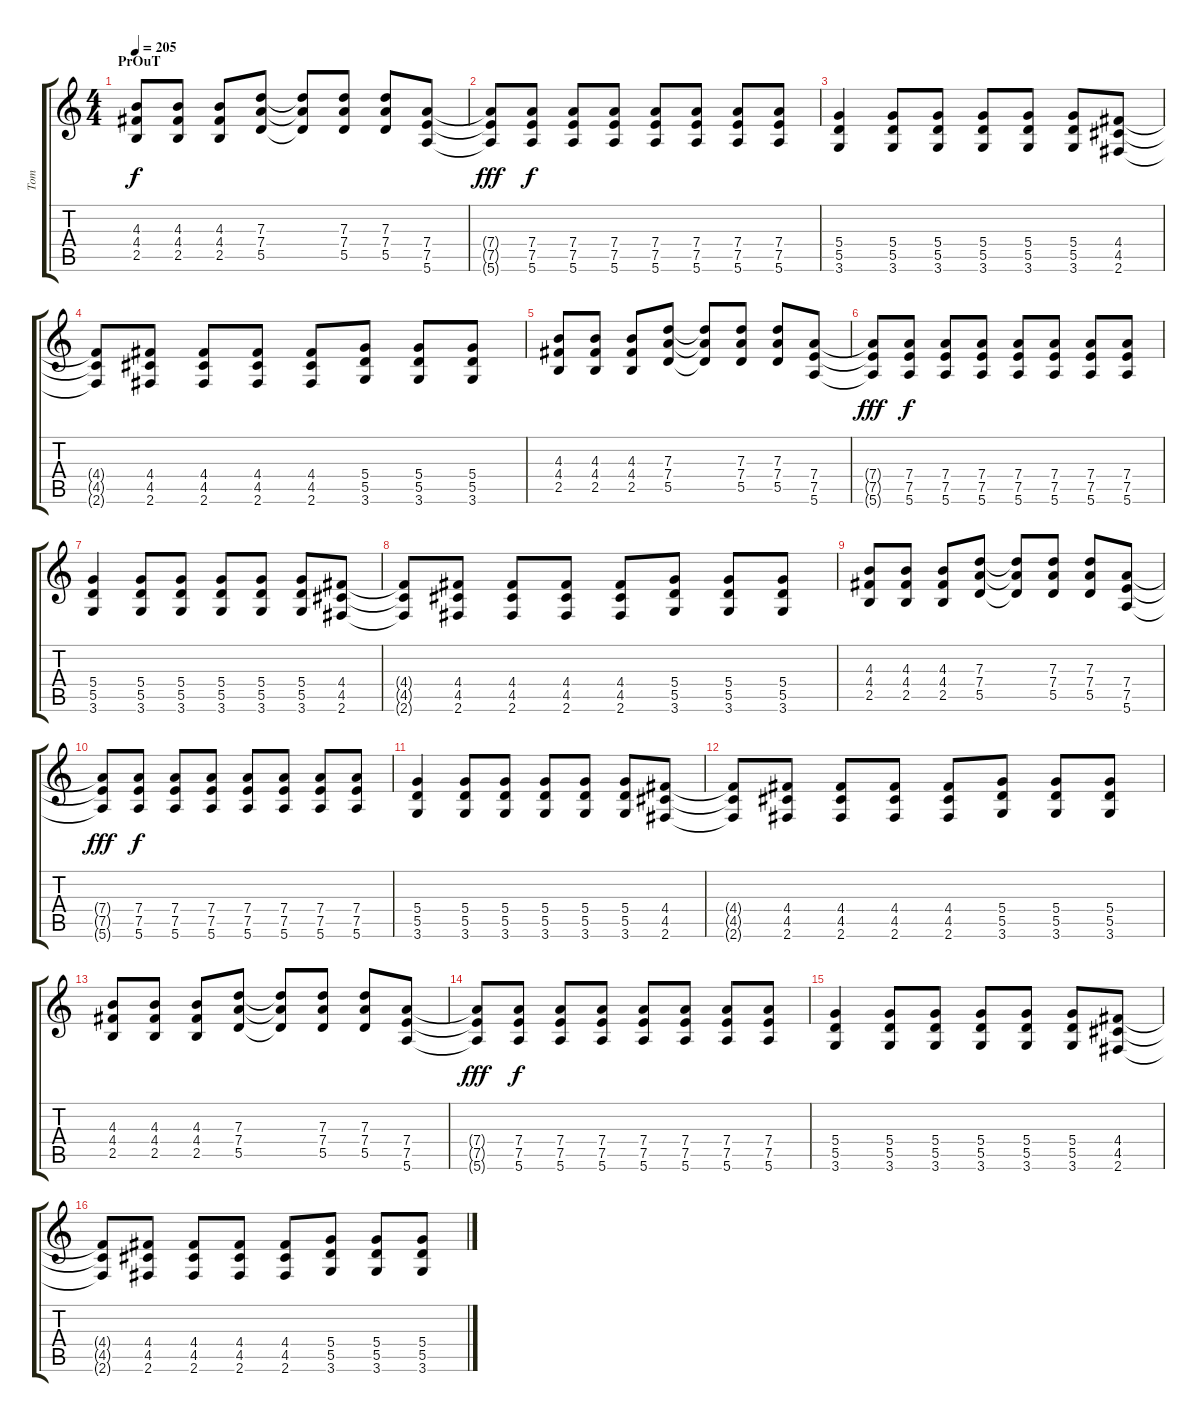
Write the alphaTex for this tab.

\track ("Tom" "Tom") {instrument distortionguitar}
\staff {score tabs}
\tuning (E4 B3 G3 D3 A2 E2) {hide}
\ts (4 4)
\section ("" "PrOuT")
\tempo 205
\clef g2
\ks c
(4.3 4.4 2.5).8{dy f} (4.3 4.4 2.5).8 (4.3 4.4 2.5).8 (7.3 7.4 5.5).8 (7.3{t} 7.4{t} 5.5{t}).8 (7.3 7.4 5.5).8 (7.3 7.4 5.5).8 (7.4 7.5 5.6).8 |
(7.4{t} 7.5{t} 5.6{t}).8{dy fff} (7.4 7.5 5.6).8{dy f} (7.4 7.5 5.6).8 (7.4 7.5 5.6).8 (7.4 7.5 5.6).8 (7.4 7.5 5.6).8 (7.4 7.5 5.6).8 (7.4 7.5 5.6).8 |
(5.4 5.5 3.6).4 (5.4 5.5 3.6).8 (5.4 5.5 3.6).8 (5.4 5.5 3.6).8 (5.4 5.5 3.6).8 (5.4 5.5 3.6).8 (4.4 4.5 2.6).8 |
(4.4{t} 4.5{t} 2.6{t}).8 (4.4 4.5 2.6).8 (4.4 4.5 2.6).8 (4.4 4.5 2.6).8 (4.4 4.5 2.6).8 (5.4 5.5 3.6).8 (5.4 5.5 3.6).8 (5.4 5.5 3.6).8 |
(4.3 4.4 2.5).8 (4.3 4.4 2.5).8 (4.3 4.4 2.5).8 (7.3 7.4 5.5).8 (7.3{t} 7.4{t} 5.5{t}).8 (7.3 7.4 5.5).8 (7.3 7.4 5.5).8 (7.4 7.5 5.6).8 |
(7.4{t} 7.5{t} 5.6{t}).8{dy fff} (7.4 7.5 5.6).8{dy f} (7.4 7.5 5.6).8 (7.4 7.5 5.6).8 (7.4 7.5 5.6).8 (7.4 7.5 5.6).8 (7.4 7.5 5.6).8 (7.4 7.5 5.6).8 |
(5.4 5.5 3.6).4 (5.4 5.5 3.6).8 (5.4 5.5 3.6).8 (5.4 5.5 3.6).8 (5.4 5.5 3.6).8 (5.4 5.5 3.6).8 (4.4 4.5 2.6).8 |
(4.4{t} 4.5{t} 2.6{t}).8 (4.4 4.5 2.6).8 (4.4 4.5 2.6).8 (4.4 4.5 2.6).8 (4.4 4.5 2.6).8 (5.4 5.5 3.6).8 (5.4 5.5 3.6).8 (5.4 5.5 3.6).8 |
(4.3 4.4 2.5).8 (4.3 4.4 2.5).8 (4.3 4.4 2.5).8 (7.3 7.4 5.5).8 (7.3{t} 7.4{t} 5.5{t}).8 (7.3 7.4 5.5).8 (7.3 7.4 5.5).8 (7.4 7.5 5.6).8 |
(7.4{t} 7.5{t} 5.6{t}).8{dy fff} (7.4 7.5 5.6).8{dy f} (7.4 7.5 5.6).8 (7.4 7.5 5.6).8 (7.4 7.5 5.6).8 (7.4 7.5 5.6).8 (7.4 7.5 5.6).8 (7.4 7.5 5.6).8 |
(5.4 5.5 3.6).4 (5.4 5.5 3.6).8 (5.4 5.5 3.6).8 (5.4 5.5 3.6).8 (5.4 5.5 3.6).8 (5.4 5.5 3.6).8 (4.4 4.5 2.6).8 |
(4.4{t} 4.5{t} 2.6{t}).8 (4.4 4.5 2.6).8 (4.4 4.5 2.6).8 (4.4 4.5 2.6).8 (4.4 4.5 2.6).8 (5.4 5.5 3.6).8 (5.4 5.5 3.6).8 (5.4 5.5 3.6).8 |
(4.3 4.4 2.5).8 (4.3 4.4 2.5).8 (4.3 4.4 2.5).8 (7.3 7.4 5.5).8 (7.3{t} 7.4{t} 5.5{t}).8 (7.3 7.4 5.5).8 (7.3 7.4 5.5).8 (7.4 7.5 5.6).8 |
(7.4{t} 7.5{t} 5.6{t}).8{dy fff} (7.4 7.5 5.6).8{dy f} (7.4 7.5 5.6).8 (7.4 7.5 5.6).8 (7.4 7.5 5.6).8 (7.4 7.5 5.6).8 (7.4 7.5 5.6).8 (7.4 7.5 5.6).8 |
(5.4 5.5 3.6).4 (5.4 5.5 3.6).8 (5.4 5.5 3.6).8 (5.4 5.5 3.6).8 (5.4 5.5 3.6).8 (5.4 5.5 3.6).8 (4.4 4.5 2.6).8 |
(4.4{t} 4.5{t} 2.6{t}).8 (4.4 4.5 2.6).8 (4.4 4.5 2.6).8 (4.4 4.5 2.6).8 (4.4 4.5 2.6).8 (5.4 5.5 3.6).8 (5.4 5.5 3.6).8 (5.4 5.5 3.6).8
